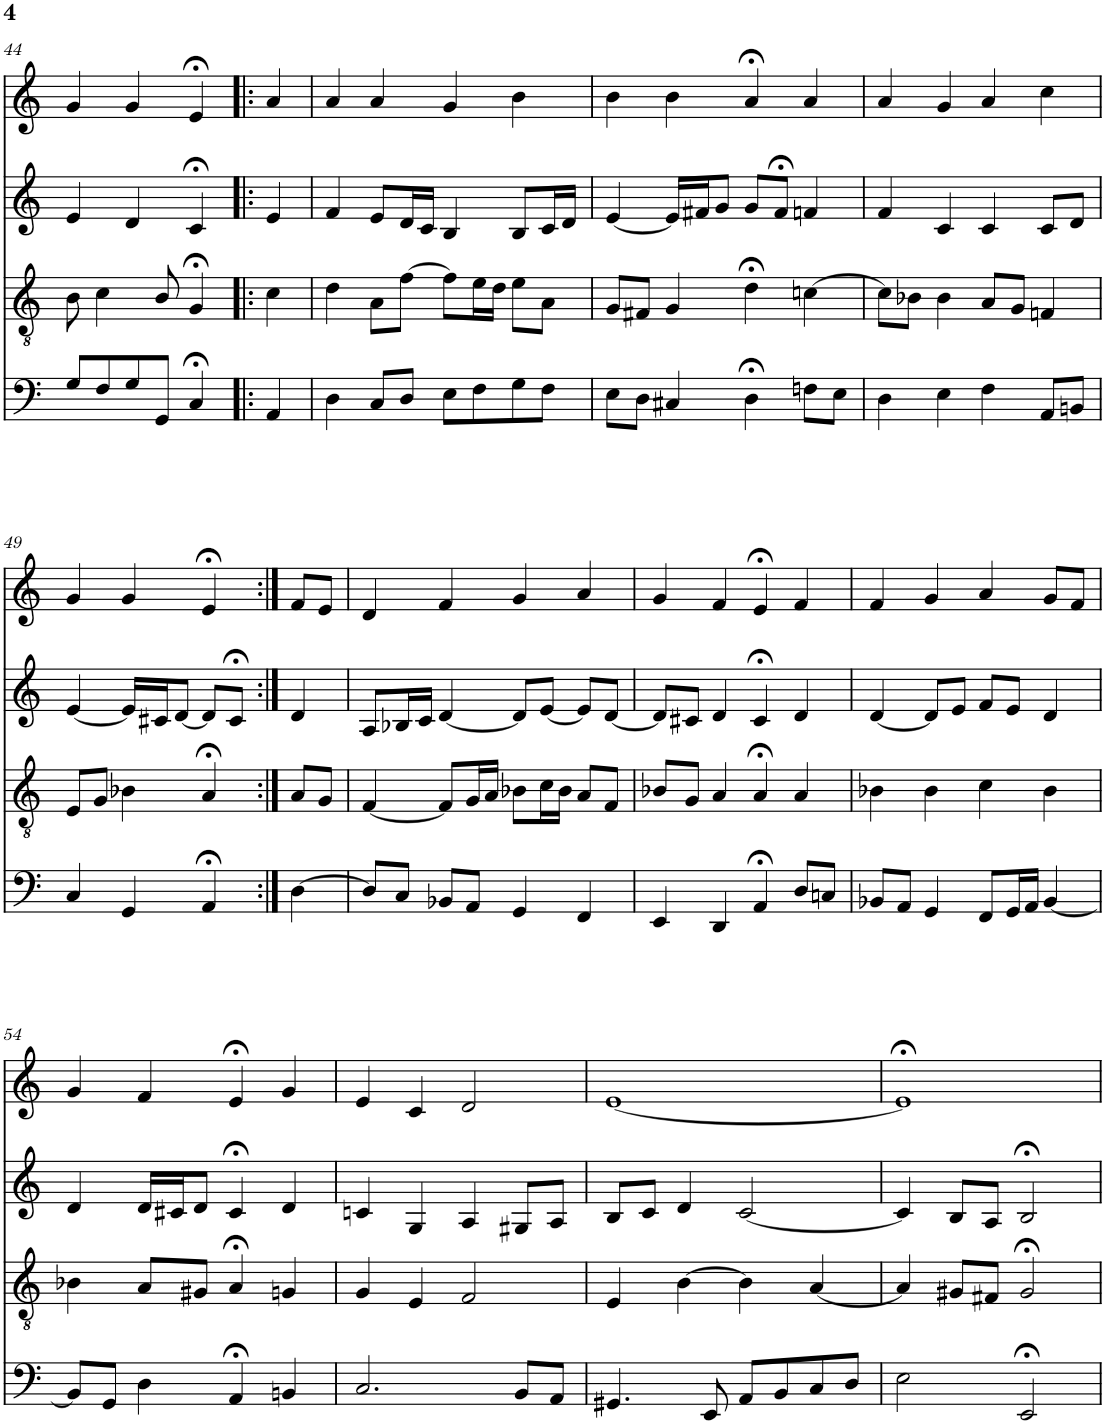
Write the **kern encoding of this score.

**kern	**kern	**kern	**kern
*part4	*part3	*part2	*part1
*staff4	*staff3	*staff2	*staff1
*I"bass	*I"tenor	*I"alto	*I"soprn
!!LO:PB:g=z
*clefF4	*clefGv2	*clefG2	*clefG2
*k[]	*k[]	*k[]	*k[]
*M4/4	*M4/4	*M4/4	*M4/4
=44	=44	=44	=44
8G/L	8B\	4e/	4g/
8F/	4c\	.	.
8G/	.	4d/	4g/
8GG/J	8B/	.	.
4C;</	4G;</	4c;</	4e;</
=45!|:	=45!|:	=45!|:	=45!|:
4AA/	4c\	4e/	4a/
=46	=46	=46	=46
4D\	4d\	4f/	4a/
8C/L	8A\L	8e/L	4a/
8D/J	[8f\J	16d/L	.
.	.	16c/JJ	.
8E\L	8f\L]	4B/	4g/
8F\	16e\L	.	.
.	16d\JJ	.	.
8G\	8e\L	8B/L	4b\
8F\J	8A\J	16c/L	.
.	.	16d/JJ	.
=47	=47	=47	=47
8E\L	8G/L	[4e/	4b\
8D\J	8F#X/J	.	.
4C#X/	4G/	16e/LL]	4b\
.	.	16f#X/J	.
.	.	8g/J	.
4D;<\	4d;<\	8g/L	4a;</
.	.	8f#;</J	.
8Fn\L	[4cn\	4fn/	4a/
8E\J	.	.	.
=48	=48	=48	=48
4D\	8c\L]	4f/	4a/
.	8B-X\J	.	.
4E\	4B-\	4c/	4g/
4F\	8A/L	4c/	4a/
.	8G/J	.	.
8AA/L	4Fn/	8c/L	4cc\
8BBn/J	.	8d/J	.
!!LO:LB:g=z
=49	=49	=49	=49
4C/	8E/L	[4e/	4g/
.	8G/J	.	.
4GG/	4B-X\	16e/LL]	4g/
.	.	16c#X/J	.
.	.	[8d/J	.
4AA;</	4A;</	8d/L]	4e;</
.	.	8c#;</J	.
=50:|!	=50:|!	=50:|!	=50:|!
[4D\	8A/L	4d/	8f/L
.	8G/J	.	8e/J
=51	=51	=51	=51
8D/L]	[4F/	8A/L	4d/
8C/J	.	16B-X/L	.
.	.	16c/JJ	.
8BB-X/L	8F/L]	[4d/	4f/
8AA/J	16G/L	.	.
.	16A/JJ	.	.
4GG/	8B-X\L	8d/L]	4g/
.	16c\L	[8e/J	.
.	16B-\JJ	.	.
4FF/	8A/L	8e/L]	4a/
.	8F/J	[8d/J	.
=52	=52	=52	=52
4EE/	8B-X/L	8d/L]	4g/
.	8G/J	8c#X/J	.
4DD/	4A/	4d/	4f/
4AA;</	4A;</	4c#;</	4e;</
8D/L	4A/	4d/	4f/
8Cn/J	.	.	.
=53	=53	=53	=53
8BB-X/L	4B-X\	[4d/	4f/
8AA/J	.	.	.
4GG/	4B-\	8d/L]	4g/
.	.	8e/J	.
8FF/L	4c\	8f/L	4a/
16GG/L	.	8e/J	.
16AA/JJ	.	.	.
[4BB-/	4B-\	4d/	8g/L
.	.	.	8f/J
!!LO:LB:g=z
=54	=54	=54	=54
8BB-/L]	4B-X\	4d/	4g/
8GG/J	.	.	.
4D\	8A/L	16d/LL	4f/
.	.	16c#X/J	.
.	8G#X/J	8d/J	.
4AA;</	4A;</	4c#;</	4e;</
4BBn/	4Gn/	4d/	4g/
=55	=55	=55	=55
2.C/	4G/	4cn/	4e/
.	4E/	4G/	4c/
.	2F/	4A/	2d/
8BB/L	.	8G#X/L	.
8AA/J	.	8A/J	.
=56	=56	=56	=56
4.GG#X/	4E/	8B/L	[1e
.	.	8c/J	.
.	[4B\	4d/	.
8EE/	.	.	.
8AA/L	4B\]	[2c/	.
8BB/	.	.	.
8C/	[4A/	.	.
8D/J	.	.	.
=57	=57	=57	=57
2E\	4A/]	4c/]	1e;<]
.	8G#X/L	8B/L	.
.	8F#X/J	8A/J	.
2EE;</	2G#;</	2B;</	.
=	=	=	=
*-	*-	*-	*-
